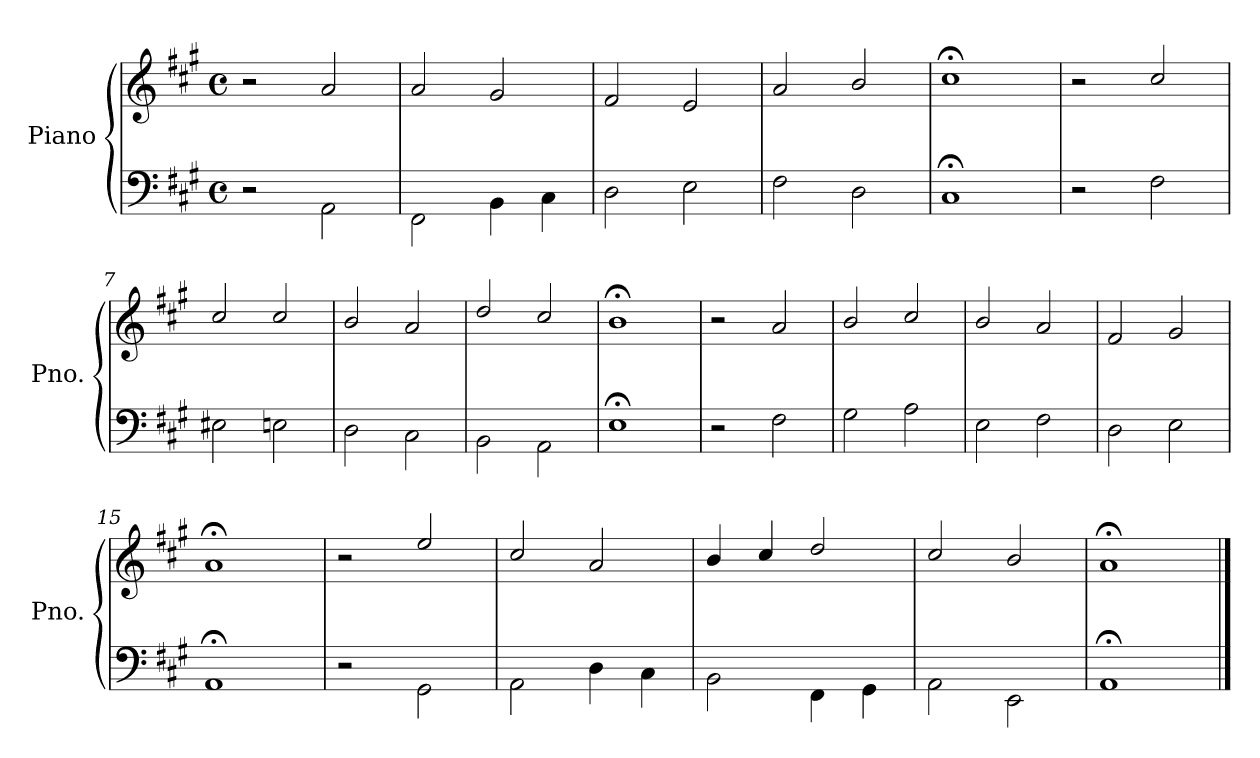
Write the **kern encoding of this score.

**kern	**kern
*part1	*part1
*staff2	*staff1
*I"Piano	*
*I'Pno.	*
*clefF4	*clefG2
*k[f#c#g#]	*k[f#c#g#]
*A:	*A:
*M4/4	*M4/4
*met(c)	*met(c)
=1	=1
2r	2r
2AA\	2a/
=2	=2
2FF#\	2a/
4BB\	2g#/
4C#\	.
=3	=3
2D\	2f#/
2E\	2e/
=4	=4
2F#\	2a/
2D\	2b/
=5	=5
1C#;	1cc#;<
=6	=6
2r	2r
2F#\	2cc#/
=7	=7
2E#X\	2cc#/
2En\	2cc#/
=8	=8
2D\	2b/
2C#\	2a/
=9	=9
2BB\	2dd/
2AA\	2cc#/
=10	=10
1E;	1b;<
!!LO:LB:g=z
=11	=11
2r	2r
2F#\	2a/
=12	=12
2G#\	2b/
2A\	2cc#/
=13	=13
2E\	2b/
2F#\	2a/
=14	=14
2D\	2f#/
2E\	2g#/
=15	=15
1AA;	1a;<
!!LO:PB:g=z
=16	=16
2r	2r
2GG#\	2ee/
=17	=17
2AA\	2cc#/
4D\	2a/
4C#\	.
=18	=18
2BB\	4b/
.	4cc#/
4FF#\	2dd/
4GG#\	.
=19	=19
2AA\	2cc#/
2EE\	2b/
=20	=20
1AA;	1a;<
==	==
*-	*-
